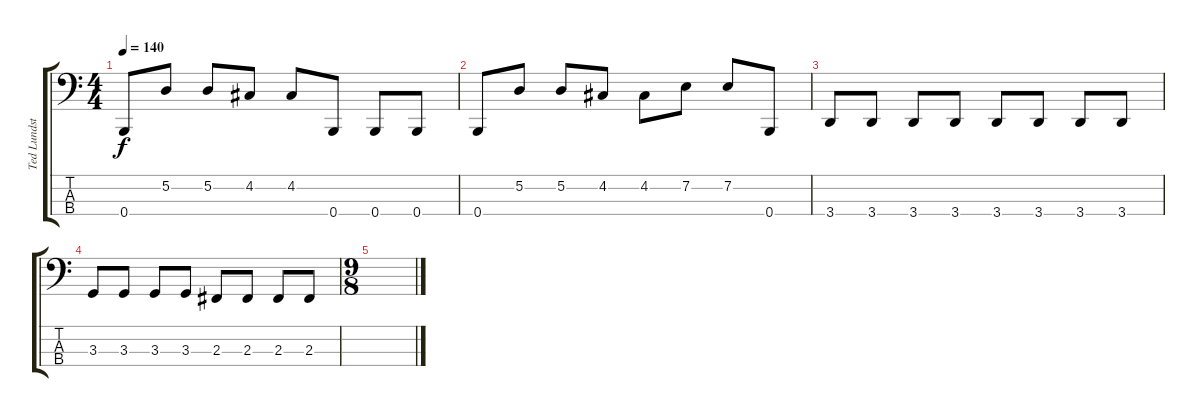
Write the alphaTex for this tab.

\track ("Ted Lundström" "Ted Lundst") {instrument electricbasspick}
\staff {score tabs}
\tuning (D2 A1 E1 B0) {hide}
\ts (4 4)
\tempo 140
\clef f4
\ks c
0.4.8{dy f} 5.2.8 5.2.8 4.2.8 4.2.8 0.4.8 0.4.8 0.4.8 |
0.4.8 5.2.8 5.2.8 4.2.8 4.2.8 7.2.8 7.2.8 0.4.8 |
3.4.8 3.4.8 3.4.8 3.4.8 3.4.8 3.4.8 3.4.8 3.4.8 |
3.3.8 3.3.8 3.3.8 3.3.8 2.3.8 2.3.8 2.3.8 2.3.8 |
\ts (9 8)
